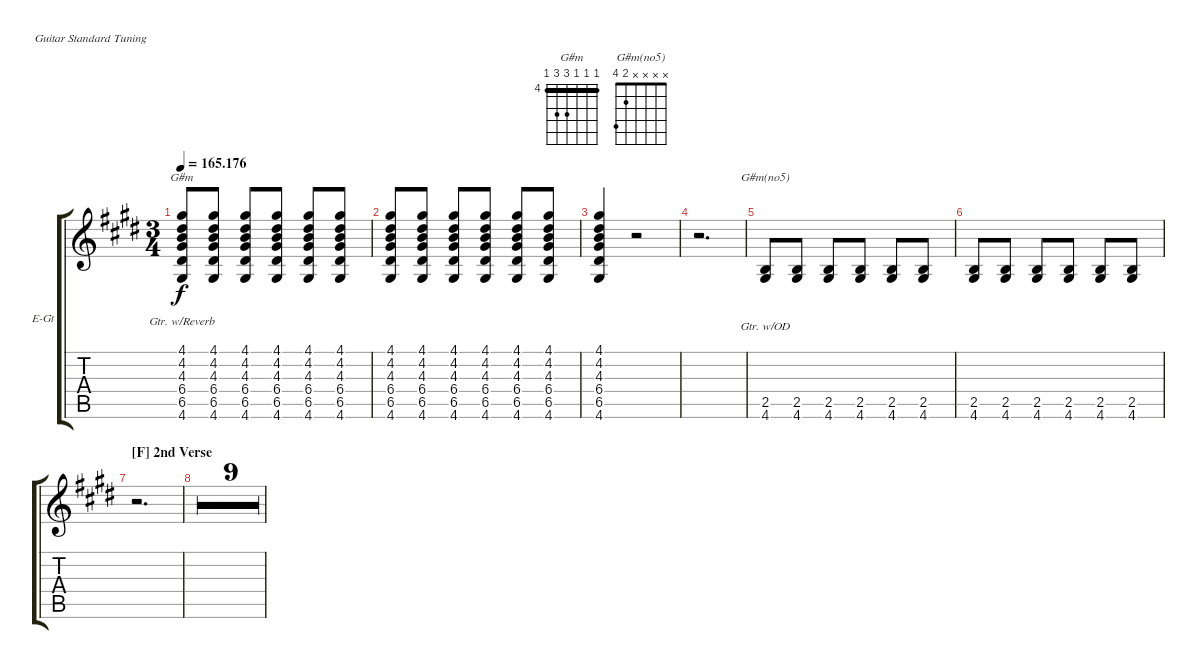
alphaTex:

\defaultSystemsLayout 4
\bracketExtendMode groupsimilarinstruments
\firstSystemTrackNameOrientation horizontal
\otherSystemsTrackNameOrientation horizontal
\track ("Additional Gtr " "E-Gt") {multiBarRest instrument distortionguitar}
\staff {score tabs}
\tuning (E4 B3 G3 D3 A2 E2)
\chord ("G#m" 4 4 4 6 6 4) {firstfret 4 barre (4 4 4)}
\chord ("G#m(no5)" x x x x 2 4)
\ts (3 4)
\tempo
165.176
\accidentals auto
\clef g2
\ottava regular
\simile none
\ks e
(4.6 6.5 6.4 4.3 4.2 4.1).8{ch "G#m" lyrics (0 "") lyrics (1 "") lyrics (2 "Gtr. w/Reverb") lyrics (3 "") lyrics (4 "") dy f} (4.6 6.5 6.4 4.3 4.2 4.1).8 (4.6 6.5 6.4 4.3 4.2 4.1).8 (4.6 6.5 6.4 4.3 4.2 4.1).8 (4.6 6.5 6.4 4.3 4.2 4.1).8 (4.6 6.5 6.4 4.3 4.2 4.1).8 |
(4.6 6.5 6.4 4.3 4.2 4.1).8 (4.6 6.5 6.4 4.3 4.2 4.1).8 (4.6 6.5 6.4 4.3 4.2 4.1).8 (4.6 6.5 6.4 4.3 4.2 4.1).8 (4.6 6.5 6.4 4.3 4.2 4.1).8 (4.6 6.5 6.4 4.3 4.2 4.1).8 |
(4.6 6.5 6.4 4.3 4.2 4.1).4 r.2 |
r.2{d} |
(4.6 2.5).8{ch "G#m(no5)" lyrics (0 "") lyrics (1 "") lyrics (2 "") lyrics (3 "Gtr. w/OD") lyrics (4 "")} (4.6 2.5).8 (4.6 2.5).8 (4.6 2.5).8 (4.6 2.5).8 (4.6 2.5).8 |
(4.6 2.5).8 (4.6 2.5).8 (4.6 2.5).8 (4.6 2.5).8 (4.6 2.5).8 (4.6 2.5).8 |
\section ("F" "2nd Verse")
r.2{d} |
r.2{d} |
r.2{d} |
r.2{d} |
r.2{d} |
r.2{d} |
r.2{d} |
r.2{d} |
r.2{d} |
r.2{d}
